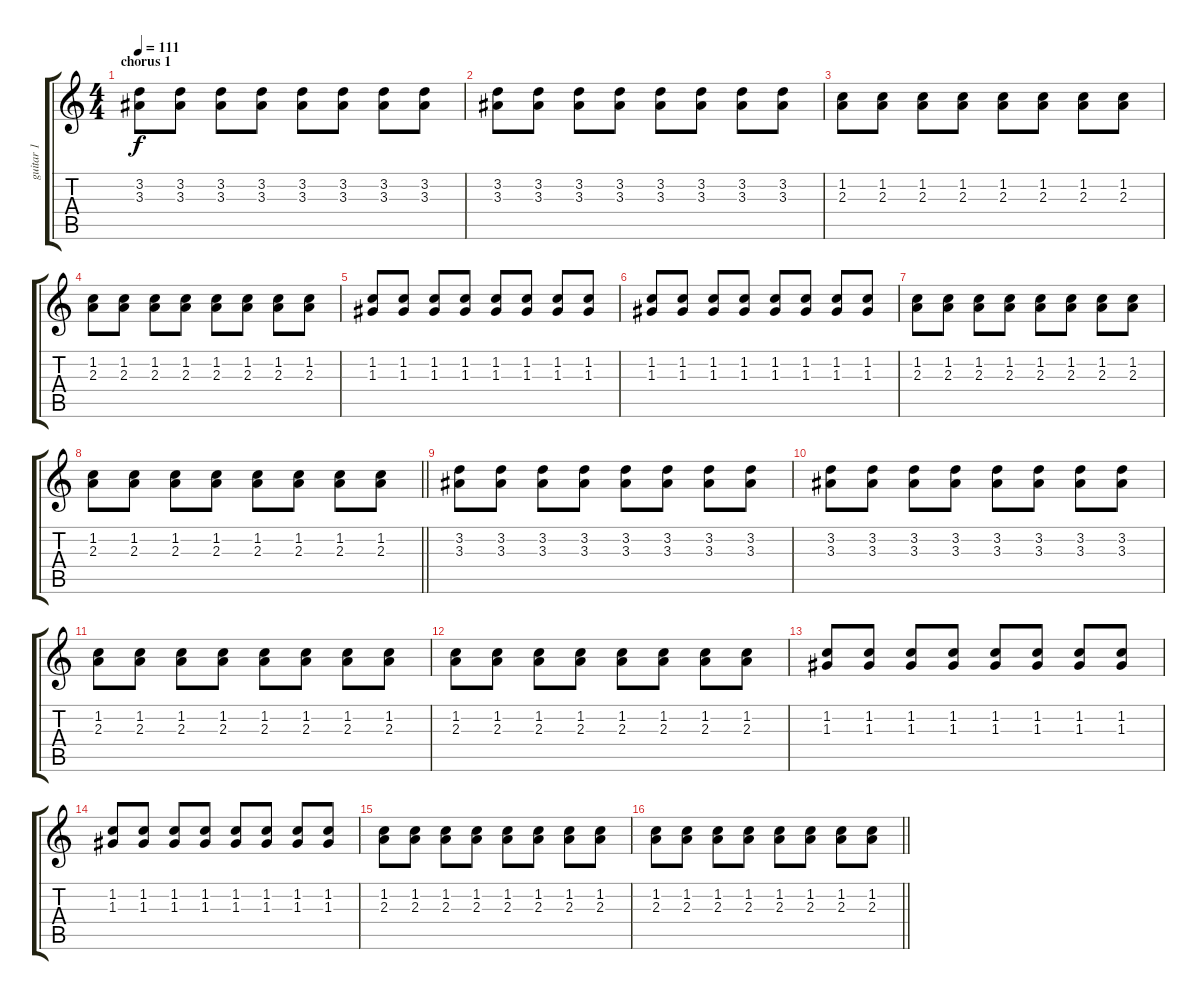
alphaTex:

\track ("guitar 1" "guitar 1") {instrument overdrivenguitar}
\staff {score tabs}
\tuning (E4 B3 G3 D3 A2 C2) {hide}
\ts (4 4)
\section ("" "chorus 1")
\tempo 111
\clef g2
\ks c
(3.2 3.3).8{dy f volume 8} (3.2 3.3).8 (3.2 3.3).8 (3.2 3.3).8 (3.2 3.3).8 (3.2 3.3).8 (3.2 3.3).8 (3.2 3.3).8 |
(3.2 3.3).8 (3.2 3.3).8 (3.2 3.3).8 (3.2 3.3).8 (3.2 3.3).8 (3.2 3.3).8 (3.2 3.3).8 (3.2 3.3).8 |
(1.2 2.3).8 (1.2 2.3).8 (1.2 2.3).8 (1.2 2.3).8 (1.2 2.3).8 (1.2 2.3).8 (1.2 2.3).8 (1.2 2.3).8 |
(1.2 2.3).8 (1.2 2.3).8 (1.2 2.3).8 (1.2 2.3).8 (1.2 2.3).8 (1.2 2.3).8 (1.2 2.3).8 (1.2 2.3).8 |
(1.2 1.3).8 (1.2 1.3).8 (1.2 1.3).8 (1.2 1.3).8 (1.2 1.3).8 (1.2 1.3).8 (1.2 1.3).8 (1.2 1.3).8 |
(1.2 1.3).8 (1.2 1.3).8 (1.2 1.3).8 (1.2 1.3).8 (1.2 1.3).8 (1.2 1.3).8 (1.2 1.3).8 (1.2 1.3).8 |
(1.2 2.3).8 (1.2 2.3).8 (1.2 2.3).8 (1.2 2.3).8 (1.2 2.3).8 (1.2 2.3).8 (1.2 2.3).8 (1.2 2.3).8 |
\barLineRight lightlight
(1.2 2.3).8 (1.2 2.3).8 (1.2 2.3).8 (1.2 2.3).8 (1.2 2.3).8 (1.2 2.3).8 (1.2 2.3).8 (1.2 2.3).8 |
(3.2 3.3).8 (3.2 3.3).8 (3.2 3.3).8 (3.2 3.3).8 (3.2 3.3).8 (3.2 3.3).8 (3.2 3.3).8 (3.2 3.3).8 |
(3.2 3.3).8 (3.2 3.3).8 (3.2 3.3).8 (3.2 3.3).8 (3.2 3.3).8 (3.2 3.3).8 (3.2 3.3).8 (3.2 3.3).8 |
(1.2 2.3).8 (1.2 2.3).8 (1.2 2.3).8 (1.2 2.3).8 (1.2 2.3).8 (1.2 2.3).8 (1.2 2.3).8 (1.2 2.3).8 |
(1.2 2.3).8 (1.2 2.3).8 (1.2 2.3).8 (1.2 2.3).8 (1.2 2.3).8 (1.2 2.3).8 (1.2 2.3).8 (1.2 2.3).8 |
(1.2 1.3).8 (1.2 1.3).8 (1.2 1.3).8 (1.2 1.3).8 (1.2 1.3).8 (1.2 1.3).8 (1.2 1.3).8 (1.2 1.3).8 |
(1.2 1.3).8 (1.2 1.3).8 (1.2 1.3).8 (1.2 1.3).8 (1.2 1.3).8 (1.2 1.3).8 (1.2 1.3).8 (1.2 1.3).8 |
(1.2 2.3).8 (1.2 2.3).8 (1.2 2.3).8 (1.2 2.3).8 (1.2 2.3).8 (1.2 2.3).8 (1.2 2.3).8 (1.2 2.3).8 |
\barLineRight lightlight
(1.2 2.3).8 (1.2 2.3).8 (1.2 2.3).8 (1.2 2.3).8 (1.2 2.3).8 (1.2 2.3).8 (1.2 2.3).8 (1.2 2.3).8
